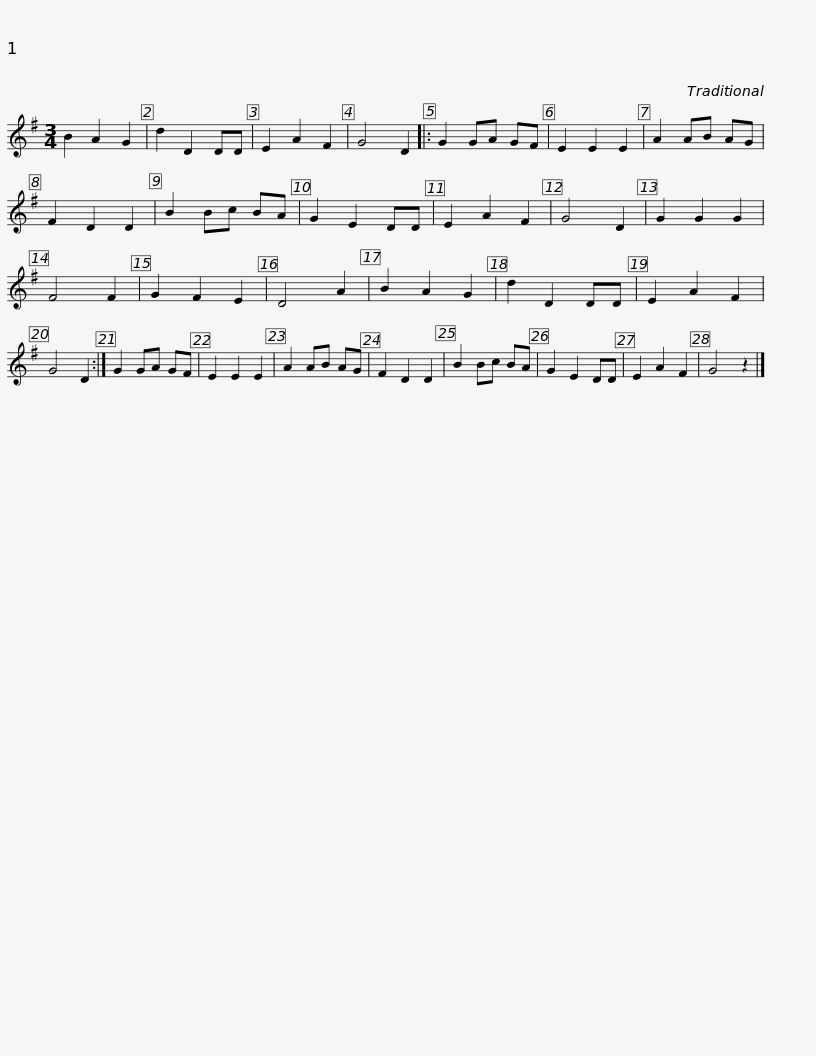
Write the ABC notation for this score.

X:1
L:1/8
M:3/4
I:linebreak $
K:G
V:1 treble
V:1
 B2 A2 G2 | d2 D2 DD | E2 A2 F2 | G4 D2 |: G2 GA GF | %5
 E2 E2 E2 | A2 AB AG | F2 D2 D2 | B2 Bc BA | G2 E2 DD | %10
 E2 A2 F2 |$ G4 D2 | G2 G2 G2 | F4 F2 | G2 F2 E2 | %15
 D4 A2 | B2 A2 G2 | d2 D2 DD | E2 A2 F2 | G4 D2 :| %20
 G2 GA GF | E2 E2 E2 | A2 AB AG |$ F2 D2 D2 | B2 Bc BA | %25
 G2 E2 DD | E2 A2 F2 | G4 z2 |] %28
